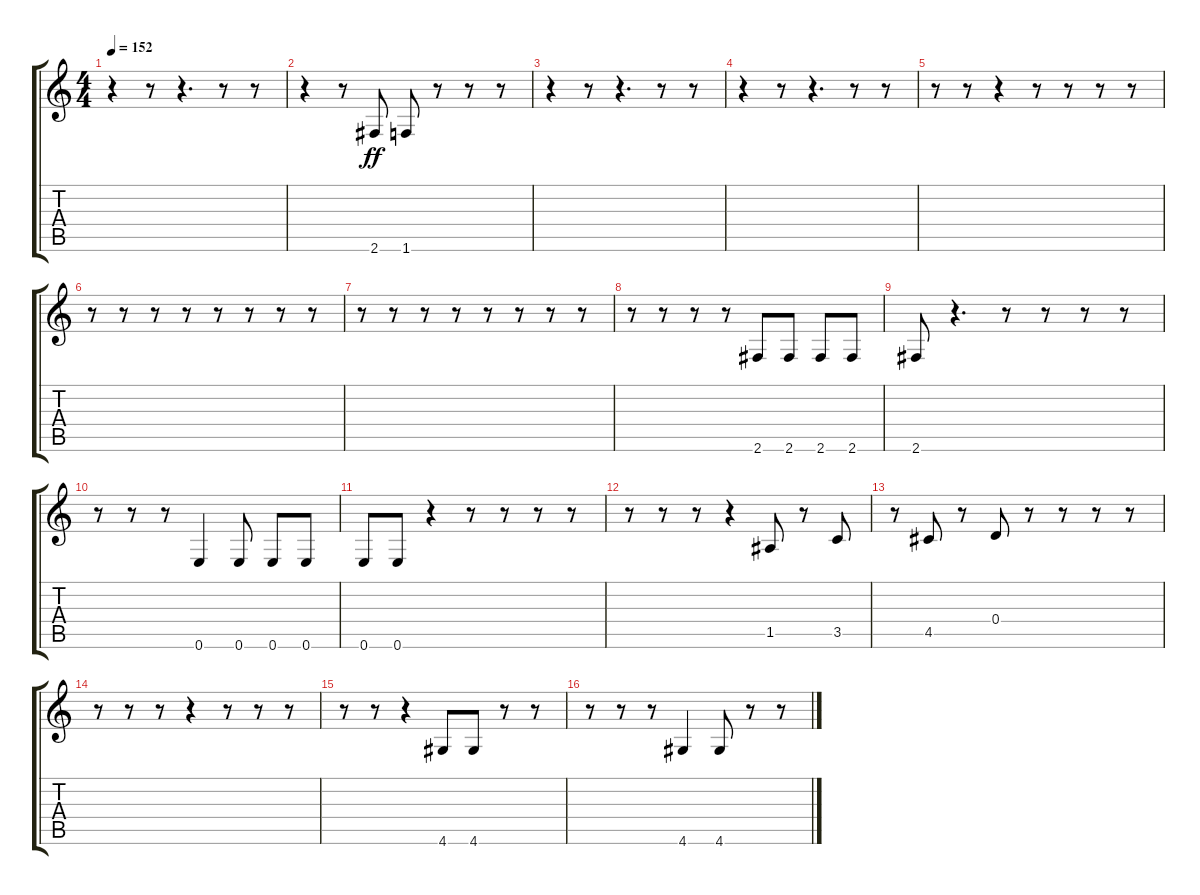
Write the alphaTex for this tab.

\track "" {instrument slapbass2}
\staff {score tabs}
\tuning (E4 B3 G3 D3 A2 E2) {hide}
\ts (4 4)
\tempo 152
\clef g2
\ks c
r.4{dy ff} r.8 r.4{d} r.8 r.8 |
r.4 r.8 2.6.8 1.6.8 r.8 r.8 r.8 |
r.4 r.8 r.4{d} r.8 r.8 |
r.4 r.8 r.4{d} r.8 r.8 |
r.8 r.8 r.4 r.8 r.8 r.8 r.8 |
r.8 r.8 r.8 r.8 r.8 r.8 r.8 r.8 |
r.8 r.8 r.8 r.8 r.8 r.8 r.8 r.8 |
r.8 r.8 r.8 r.8 2.6.8 2.6.8 2.6.8 2.6.8 |
2.6.8 r.4{d} r.8 r.8 r.8 r.8 |
r.8 r.8 r.8 0.6.4 0.6.8 0.6.8 0.6.8 |
0.6.8 0.6.8 r.4 r.8 r.8 r.8 r.8 |
r.8 r.8 r.8 r.4 1.5.8 r.8 3.5.8 |
r.8 4.5.8 r.8 0.4.8 r.8 r.8 r.8 r.8 |
r.8 r.8 r.8 r.4 r.8 r.8 r.8 |
r.8 r.8 r.4 4.6.8 4.6.8 r.8 r.8 |
r.8 r.8 r.8 4.6.4 4.6.8 r.8 r.8
